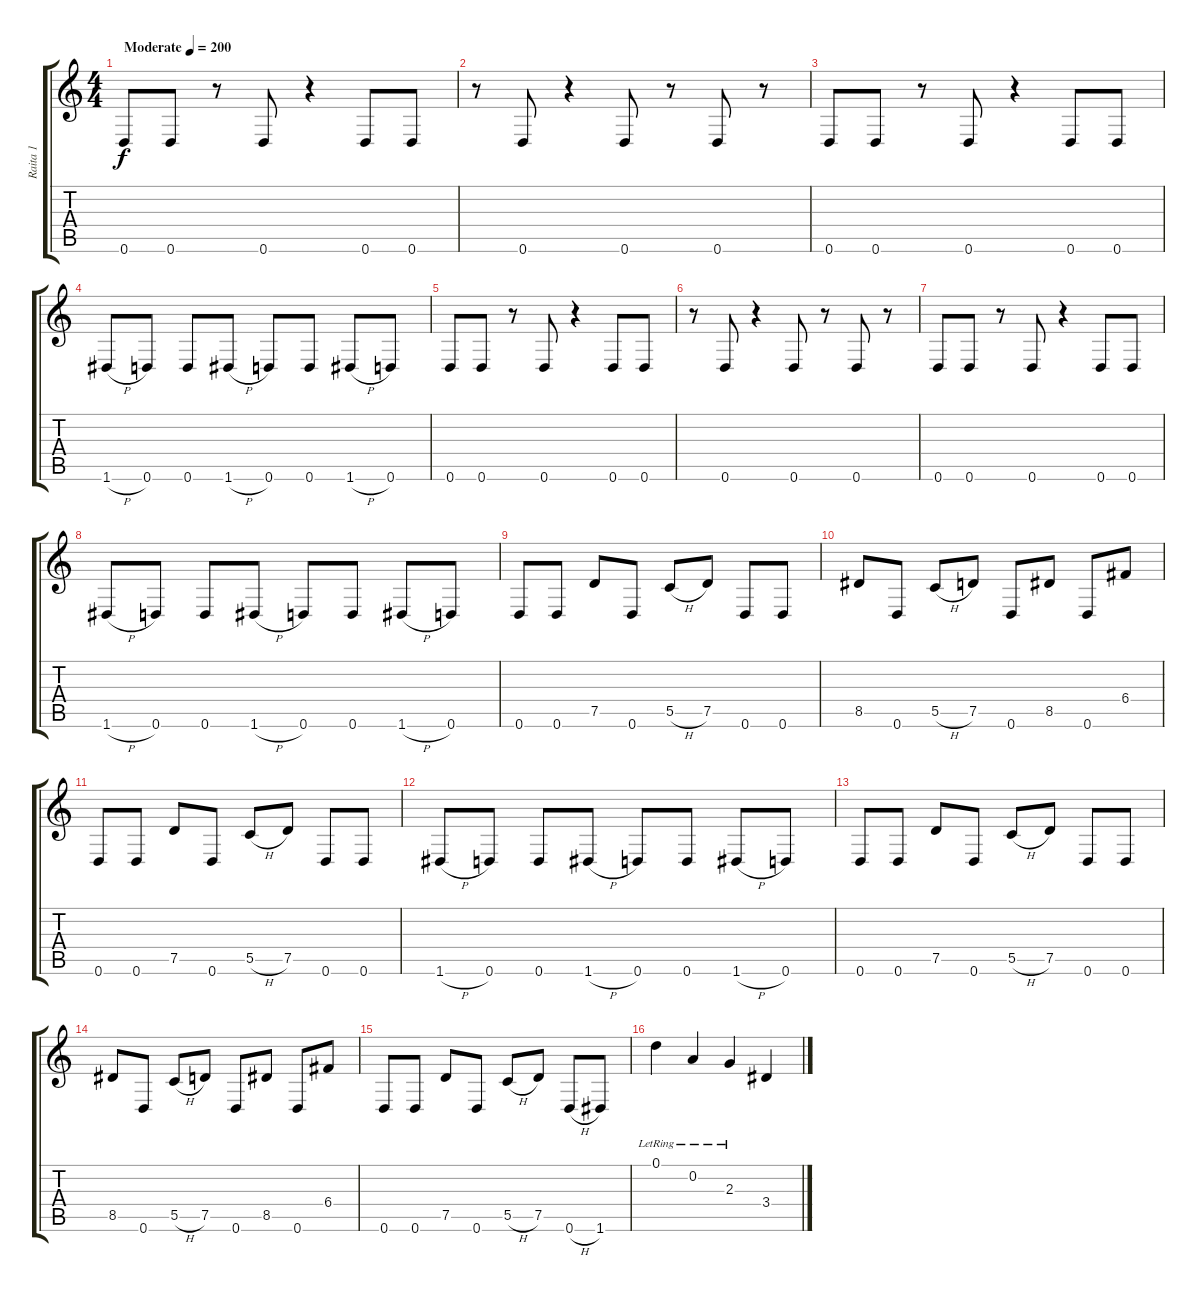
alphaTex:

\track ("Raita 1" "Raita 1") {instrument distortionguitar}
\staff {score tabs}
\tuning (D4 A3 F3 C3 G2 D2) {hide}
\ts (4 4)
\tempo (200 "Moderate")
\clef g2
\ks c
0.6.8{dy f instrument distortionguitar} 0.6.8 r.8 0.6.8 r.4 0.6.8 0.6.8 |
r.8 0.6.8 r.4 0.6.8 r.8 0.6.8 r.8 |
0.6.8 0.6.8 r.8 0.6.8 r.4 0.6.8 0.6.8 |
1.6{h}.8 0.6.8 0.6.8 1.6{h}.8 0.6.8 0.6.8 1.6{h}.8 0.6.8 |
0.6.8 0.6.8 r.8 0.6.8 r.4 0.6.8 0.6.8 |
r.8 0.6.8 r.4 0.6.8 r.8 0.6.8 r.8 |
0.6.8 0.6.8 r.8 0.6.8 r.4 0.6.8 0.6.8 |
1.6{h}.8 0.6.8 0.6.8 1.6{h}.8 0.6.8 0.6.8 1.6{h}.8 0.6.8 |
0.6.8 0.6.8 7.5.8 0.6.8 5.5{h}.8 7.5.8 0.6.8 0.6.8 |
8.5.8 0.6.8 5.5{h}.8 7.5.8 0.6.8 8.5.8 0.6.8 6.4.8 |
0.6.8 0.6.8 7.5.8 0.6.8 5.5{h}.8 7.5.8 0.6.8 0.6.8 |
1.6{h}.8 0.6.8 0.6.8 1.6{h}.8 0.6.8 0.6.8 1.6{h}.8 0.6.8 |
0.6.8 0.6.8 7.5.8 0.6.8 5.5{h}.8 7.5.8 0.6.8 0.6.8 |
8.5.8 0.6.8 5.5{h}.8 7.5.8 0.6.8 8.5.8 0.6.8 6.4.8 |
0.6.8 0.6.8 7.5.8 0.6.8 5.5{h}.8 7.5.8 0.6{h}.8 1.6.8 |
0.1{lr}.4 0.2{lr}.4 2.3{lr}.4 3.4.4
